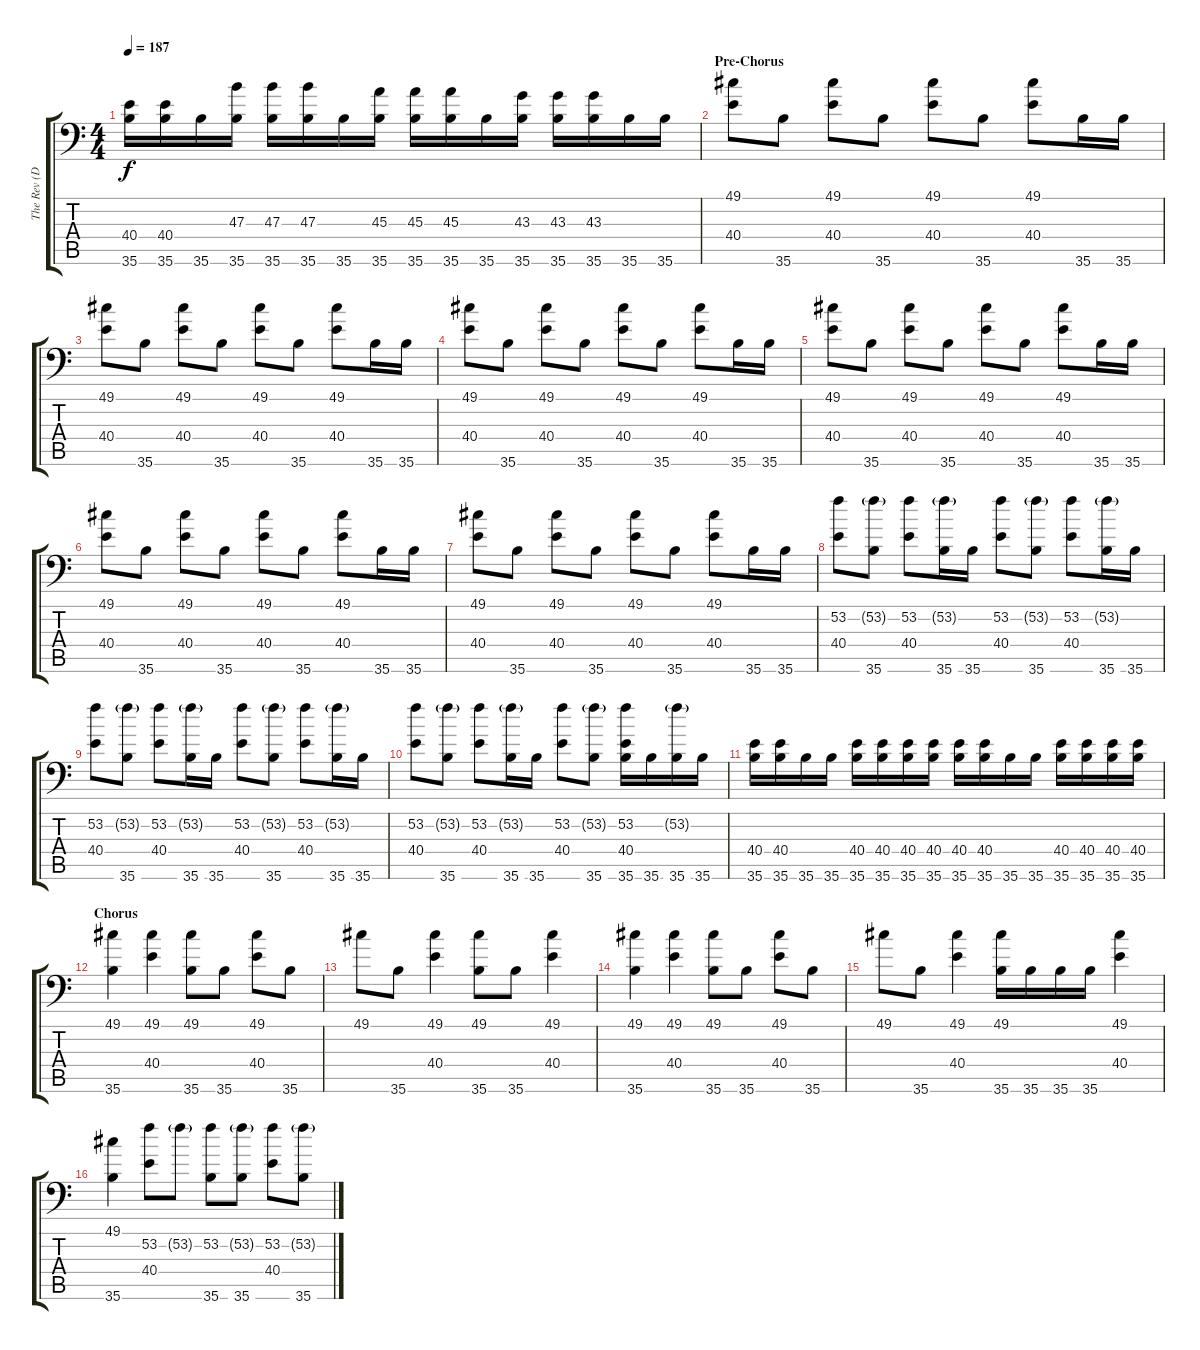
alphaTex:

\track ("The Rev (Drums)" "The Rev (D") {instrument acousticgrandpiano}
\staff {score tabs}
\tuning (C-1 C-1 C-1 C-1 C-1 C-1) {hide}
\ts (4 4)
\tempo 187
\clef f4
\ks c
(40.4 35.6).16{dy f} (40.4 35.6).16 35.6.16 (47.3 35.6).16 (47.3 35.6).16 (47.3 35.6).16 35.6.16 (45.3 35.6).16 (45.3 35.6).16 (45.3 35.6).16 35.6.16 (43.3 35.6).16 (43.3 35.6).16 (43.3 35.6).16 35.6.16 35.6.16 |
\section ("" "Pre-Chorus")
(49.1 40.4).8 35.6.8 (49.1 40.4).8 35.6.8 (49.1 40.4).8 35.6.8 (49.1 40.4).8 35.6.16 35.6.16 |
(49.1 40.4).8 35.6.8 (49.1 40.4).8 35.6.8 (49.1 40.4).8 35.6.8 (49.1 40.4).8 35.6.16 35.6.16 |
(49.1 40.4).8 35.6.8 (49.1 40.4).8 35.6.8 (49.1 40.4).8 35.6.8 (49.1 40.4).8 35.6.16 35.6.16 |
(49.1 40.4).8 35.6.8 (49.1 40.4).8 35.6.8 (49.1 40.4).8 35.6.8 (49.1 40.4).8 35.6.16 35.6.16 |
(49.1 40.4).8 35.6.8 (49.1 40.4).8 35.6.8 (49.1 40.4).8 35.6.8 (49.1 40.4).8 35.6.16 35.6.16 |
(49.1 40.4).8 35.6.8 (49.1 40.4).8 35.6.8 (49.1 40.4).8 35.6.8 (49.1 40.4).8 35.6.16 35.6.16 |
(53.2 40.4).8 (53.2{g} 35.6).8 (53.2 40.4).8 (53.2{g} 35.6).16 35.6.16 (53.2 40.4).8 (53.2{g} 35.6).8 (53.2 40.4).8 (53.2{g} 35.6).16 35.6.16 |
(53.2 40.4).8 (53.2{g} 35.6).8 (53.2 40.4).8 (53.2{g} 35.6).16 35.6.16 (53.2 40.4).8 (53.2{g} 35.6).8 (53.2 40.4).8 (53.2{g} 35.6).16 35.6.16 |
(53.2 40.4).8 (53.2{g} 35.6).8 (53.2 40.4).8 (53.2{g} 35.6).16 35.6.16 (53.2 40.4).8 (53.2{g} 35.6).8 (53.2 40.4 35.6).16 35.6.16 (53.2{g} 35.6).16 35.6.16 |
(40.4 35.6).16 (40.4 35.6).16 35.6.16 35.6.16 (40.4 35.6).16 (40.4 35.6).16 (40.4 35.6).16 (40.4 35.6).16 (40.4 35.6).16 (40.4 35.6).16 35.6.16 35.6.16 (40.4 35.6).16 (40.4 35.6).16 (40.4 35.6).16 (40.4 35.6).16 |
\section ("" "Chorus")
(49.1 35.6).4 (49.1 40.4).4 (49.1 35.6).8 35.6.8 (49.1 40.4).8 35.6.8 |
49.1.8 35.6.8 (49.1 40.4).4 (49.1 35.6).8 35.6.8 (49.1 40.4).4 |
(49.1 35.6).4 (49.1 40.4).4 (49.1 35.6).8 35.6.8 (49.1 40.4).8 35.6.8 |
49.1.8 35.6.8 (49.1 40.4).4 (49.1 35.6).16 35.6.16 35.6.16 35.6.16 (49.1 40.4).4 |
(49.1 35.6).4 (53.2 40.4).8 53.2{g}.8 (53.2 35.6).8 (53.2{g} 35.6).8 (53.2 40.4).8 (53.2{g} 35.6).8
